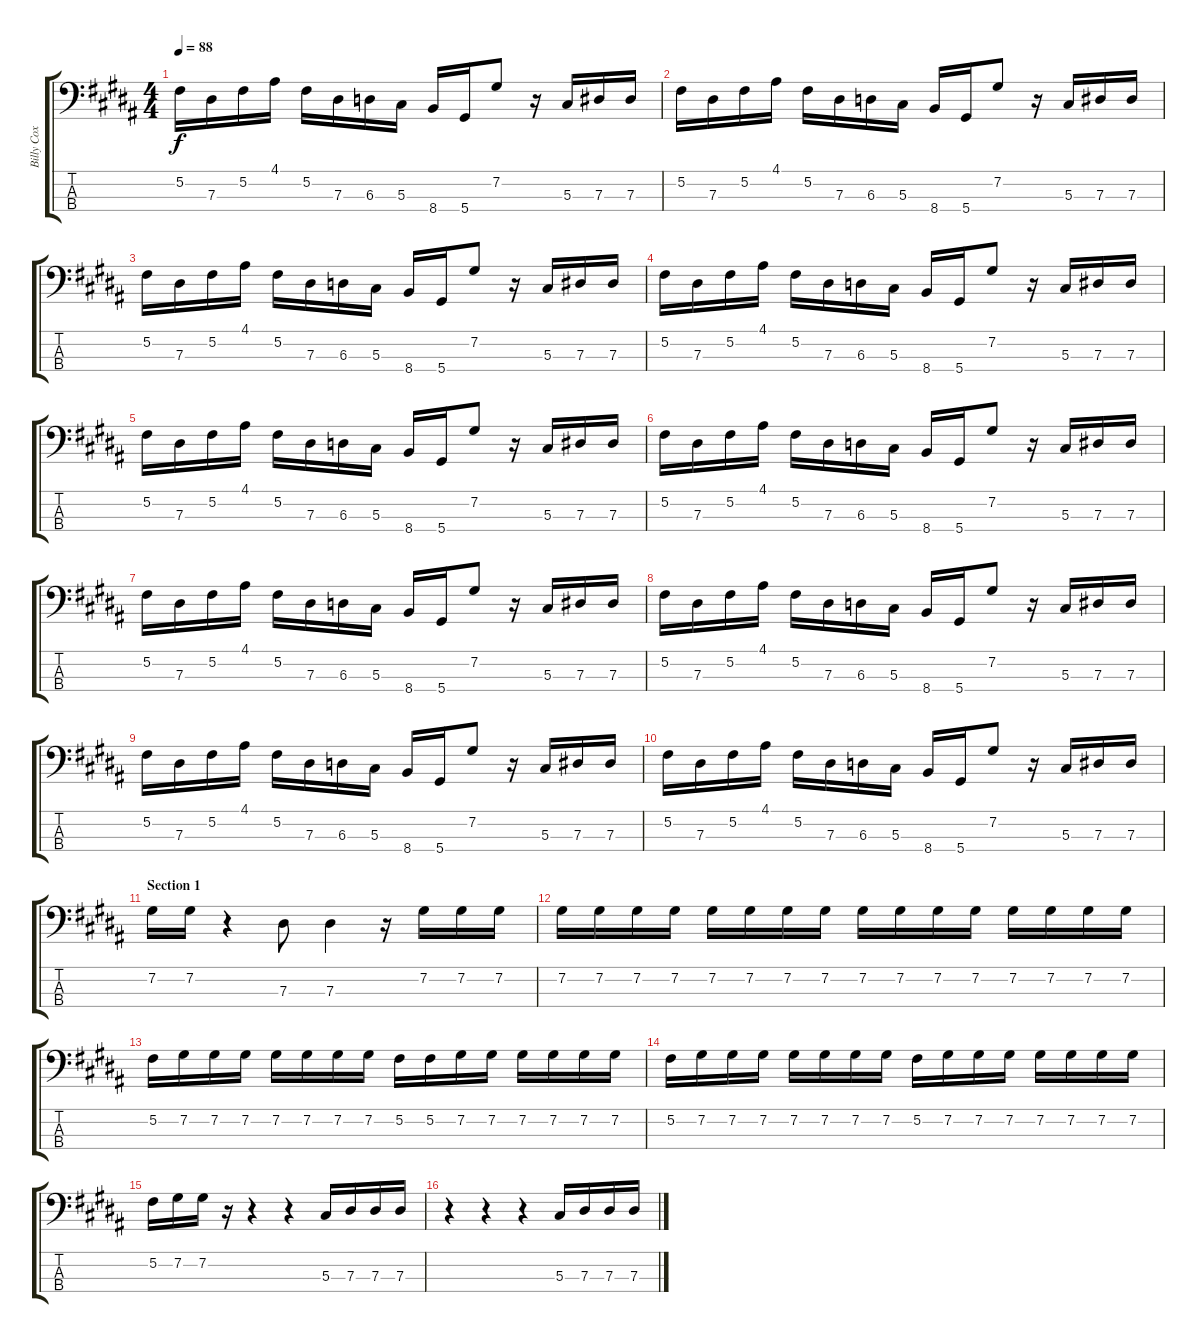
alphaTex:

\track ("Billy Cox" "Billy Cox") {instrument electricbassfinger}
\staff {score tabs}
\tuning (Gb2 Db2 Ab1 Eb1) {hide}
\ts (4 4)
\tempo 88
\clef f4
\ks b
5.2.16{dy f} 7.3.16 5.2.16 4.1.16 5.2.16 7.3.16 6.3.16 5.3.16 8.4.16 5.4.16 7.2.8 r.16 5.3.16 7.3.16 7.3.16 |
5.2.16 7.3.16 5.2.16 4.1.16 5.2.16 7.3.16 6.3.16 5.3.16 8.4.16 5.4.16 7.2.8 r.16 5.3.16 7.3.16 7.3.16 |
5.2.16 7.3.16 5.2.16 4.1.16 5.2.16 7.3.16 6.3.16 5.3.16 8.4.16 5.4.16 7.2.8 r.16 5.3.16 7.3.16 7.3.16 |
5.2.16 7.3.16 5.2.16 4.1.16 5.2.16 7.3.16 6.3.16 5.3.16 8.4.16 5.4.16 7.2.8 r.16 5.3.16 7.3.16 7.3.16 |
5.2.16 7.3.16 5.2.16 4.1.16 5.2.16 7.3.16 6.3.16 5.3.16 8.4.16 5.4.16 7.2.8 r.16 5.3.16 7.3.16 7.3.16 |
5.2.16 7.3.16 5.2.16 4.1.16 5.2.16 7.3.16 6.3.16 5.3.16 8.4.16 5.4.16 7.2.8 r.16 5.3.16 7.3.16 7.3.16 |
5.2.16 7.3.16 5.2.16 4.1.16 5.2.16 7.3.16 6.3.16 5.3.16 8.4.16 5.4.16 7.2.8 r.16 5.3.16 7.3.16 7.3.16 |
5.2.16 7.3.16 5.2.16 4.1.16 5.2.16 7.3.16 6.3.16 5.3.16 8.4.16 5.4.16 7.2.8 r.16 5.3.16 7.3.16 7.3.16 |
5.2.16 7.3.16 5.2.16 4.1.16 5.2.16 7.3.16 6.3.16 5.3.16 8.4.16 5.4.16 7.2.8 r.16 5.3.16 7.3.16 7.3.16 |
5.2.16 7.3.16 5.2.16 4.1.16 5.2.16 7.3.16 6.3.16 5.3.16 8.4.16 5.4.16 7.2.8 r.16 5.3.16 7.3.16 7.3.16 |
\section ("" "Section 1")
7.2.16 7.2.16 r.4 7.3.8 7.3.4 r.16 7.2.16 7.2.16 7.2.16 |
7.2.16 7.2.16 7.2.16 7.2.16 7.2.16 7.2.16 7.2.16 7.2.16 7.2.16 7.2.16 7.2.16 7.2.16 7.2.16 7.2.16 7.2.16 7.2.16 |
5.2.16 7.2.16 7.2.16 7.2.16 7.2.16 7.2.16 7.2.16 7.2.16 5.2.16 5.2.16 7.2.16 7.2.16 7.2.16 7.2.16 7.2.16 7.2.16 |
5.2.16 7.2.16 7.2.16 7.2.16 7.2.16 7.2.16 7.2.16 7.2.16 5.2.16 7.2.16 7.2.16 7.2.16 7.2.16 7.2.16 7.2.16 7.2.16 |
5.2.16 7.2.16 7.2.16 r.16 r.4 r.4 5.3.16 7.3.16 7.3.16 7.3.16 |
r.4 r.4 r.4 5.3.16 7.3.16 7.3.16 7.3.16
